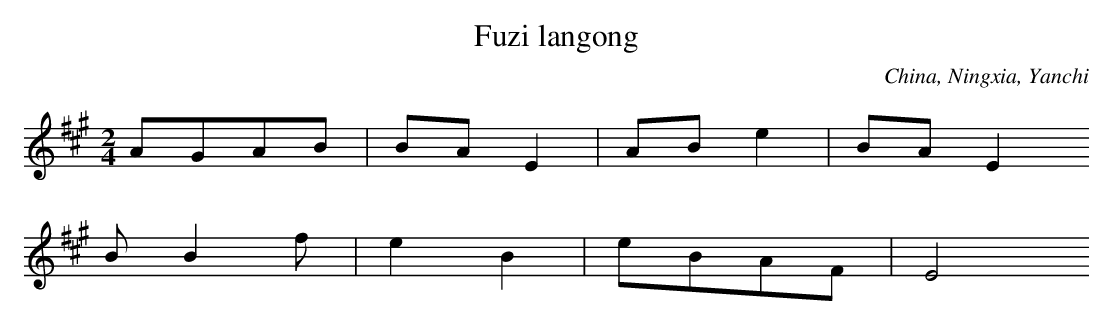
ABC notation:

X:1
T: Fuzi langong
O: China, Ningxia, Yanchi
M: 2/4
L: 1/8
K: A
AGAB | BAE2 | ABe2 | BAE2
BB2f | e2B2 | eBAF | E4
